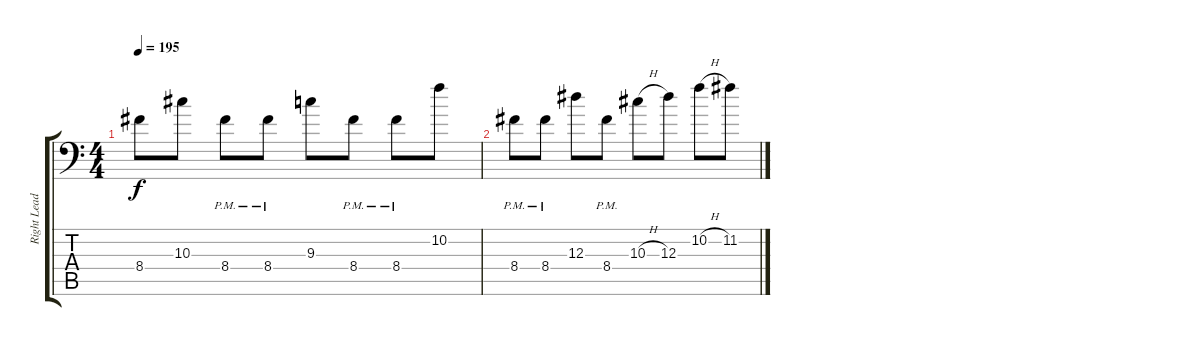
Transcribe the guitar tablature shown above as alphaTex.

\track ("Right Lead 2" "Right Lead") {instrument distortionguitar}
\staff {score tabs}
\tuning (C4 G3 Eb3 Bb2 F2 Bb1) {hide}
\ts (4 4)
\tempo 195
\clef f4
\ks c
8.4.8{dy f} 10.3.8 8.4{pm}.8 8.4{pm}.8 9.3.8 8.4{pm}.8 8.4{pm}.8 10.2.8 |
8.4{pm}.8 8.4{pm}.8 12.3.8 8.4{pm}.8 10.3{h}.8 12.3.8 10.2{h}.8 11.2.8
